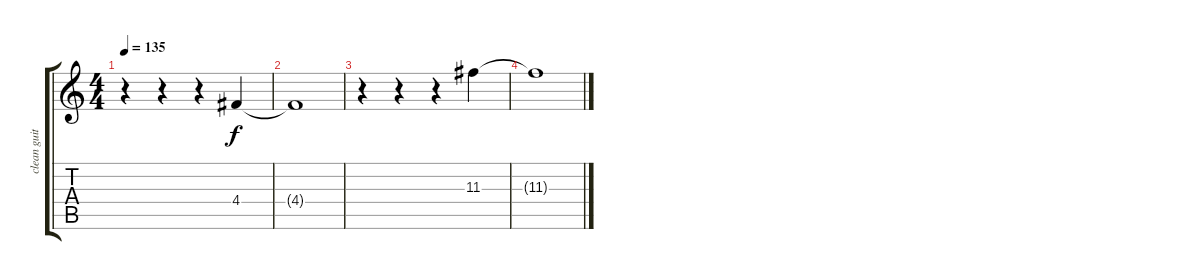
\track ("clean guitar" "clean guit") {instrument electricguitarclean}
\staff {score tabs}
\tuning (E4 B3 G3 D3 A2 E2) {hide}
\ts (4 4)
\tempo 135
\clef g2
\ks c
r.4{dy f} r.4 r.4 4.4.4 |
4.4{t}.1 |
r.4 r.4 r.4 11.3.4 |
11.3{t}.1
